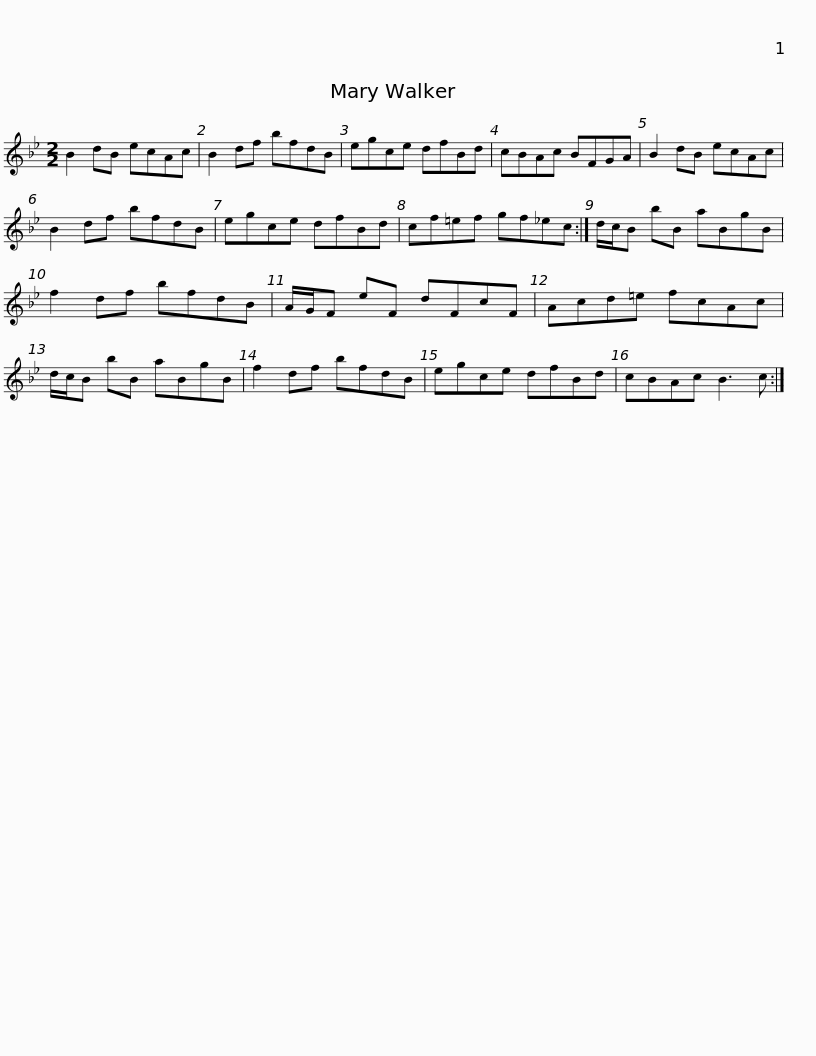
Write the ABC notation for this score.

X:1
L:1/8
M:2/2
I:linebreak $
K:Bb
V:1 treble
V:1
 B2 dB ecAc | B2 df bfdB | egce dfBd | cBAc BFGA | B2 dB ecAc | %5
 B2 df bfdB |$ egce dfBd | cf=ef gf_ec :| d/c/B bB aBgB | f2 df bfdB | %10
 A/G/F eF dFcF |$ Acd=e fcAc | d/c/B bB aBgB | f2 df bfdB | egce dfBd | %15
 cBAc B3 c :| %16
